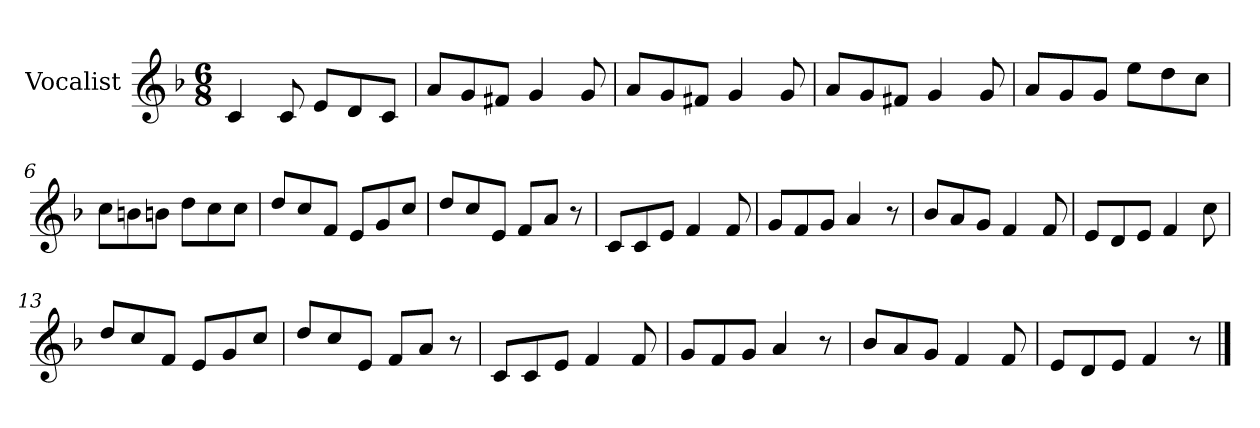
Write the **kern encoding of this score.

**kern
*part1
*staff1
*I"Vocalist
*k[b-]
*F:
*M6/8
=1
4c
8c
8eL
8d
8cJ
=2
8aL
8g
8f#XJ
4g
8g
=3
8aL
8g
8f#XJ
4g
8g
=4
8aL
8g
8f#XJ
4g
8g
=5
8aL
8g
8gJ
8eeL
8dd
8ccJ
=6
8ccL
8bn
8bnJ
8ddL
8cc
8ccJ
=7
8ddL
8cc
8fJ
8eL
8g
8ccJ
=8
8ddL
8cc
8eJ
8fL
8aJ
8r
=9
8cL
8c
8eJ
4f
8f
=10
8gL
8f
8gJ
4a
8r
=11
8b-L
8a
8gJ
4f
8f
=12
8eL
8d
8eJ
4f
8cc
=13
8ddL
8cc
8fJ
8eL
8g
8ccJ
=14
8ddL
8cc
8eJ
8fL
8aJ
8r
=15
8cL
8c
8eJ
4f
8f
=16
8gL
8f
8gJ
4a
8r
=17
8b-L
8a
8gJ
4f
8f
=18
8eL
8d
8eJ
4f
8r
==
*-
